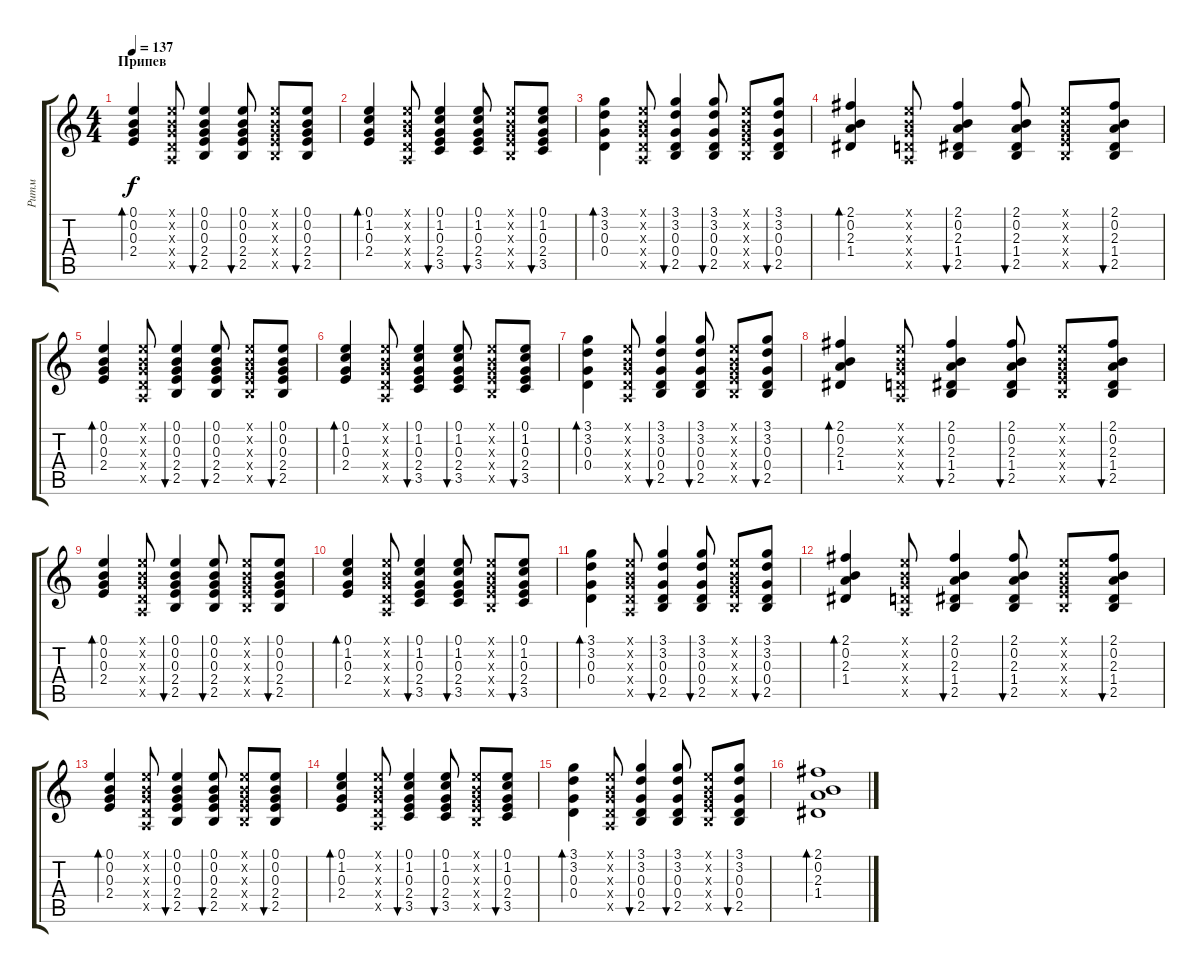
\track ("Ритм" "Ритм") {instrument acousticguitarsteel}
\staff {score tabs}
\tuning (E4 B3 G3 D3 A2 E2) {hide}
\ts (4 4)
\section ("" "Припев")
\tempo 137
\clef g2
\ks c
(0.1 0.2 0.3 2.4).4{bd 30 dy f} (0.1{x} 0.2{x} 0.3{x} 0.4{x} 0.5{x}).8 (0.1 0.2 0.3 2.4 2.5).4{bu 30} (0.1 0.2 0.3 2.4 2.5).8{bu 30} (0.1{x} 0.2{x} 0.3{x} 2.4{x} 2.5{x}).8 (0.1 0.2 0.3 2.4 2.5).8{bu 30} |
(0.1 1.2 0.3 2.4).4{bd 30} (0.1{x} 0.2{x} 0.3{x} 0.4{x} 0.5{x}).8 (0.1 1.2 0.3 2.4 3.5).4{bu 30} (0.1 1.2 0.3 2.4 3.5).8{bu 30} (0.1{x} 0.2{x} 0.3{x} 2.4{x} 2.5{x}).8 (0.1 1.2 0.3 2.4 3.5).8{bu 30} |
(3.1 3.2 0.3 0.4).4{bd 30} (0.1{x} 0.2{x} 0.3{x} 0.4{x} 0.5{x}).8 (3.1 3.2 0.3 0.4 2.5).4{bu 30} (3.1 3.2 0.3 0.4 2.5).8{bu 30} (0.1{x} 0.2{x} 0.3{x} 2.4{x} 2.5{x}).8 (3.1 3.2 0.3 0.4 2.5).8{bu 30} |
(2.1 0.2 2.3 1.4).4{bd 30} (0.1{x} 0.2{x} 0.3{x} 0.4{x} 0.5{x}).8 (2.1 0.2 2.3 1.4 2.5).4{bu 30} (2.1 0.2 2.3 1.4 2.5).8{bu 30} (0.1{x} 0.2{x} 0.3{x} 2.4{x} 2.5{x}).8 (2.1 0.2 2.3 1.4 2.5).8{bu 30} |
(0.1 0.2 0.3 2.4).4{bd 30} (0.1{x} 0.2{x} 0.3{x} 0.4{x} 0.5{x}).8 (0.1 0.2 0.3 2.4 2.5).4{bu 30} (0.1 0.2 0.3 2.4 2.5).8{bu 30} (0.1{x} 0.2{x} 0.3{x} 2.4{x} 2.5{x}).8 (0.1 0.2 0.3 2.4 2.5).8{bu 30} |
(0.1 1.2 0.3 2.4).4{bd 30} (0.1{x} 0.2{x} 0.3{x} 0.4{x} 0.5{x}).8 (0.1 1.2 0.3 2.4 3.5).4{bu 30} (0.1 1.2 0.3 2.4 3.5).8{bu 30} (0.1{x} 0.2{x} 0.3{x} 2.4{x} 2.5{x}).8 (0.1 1.2 0.3 2.4 3.5).8{bu 30} |
(3.1 3.2 0.3 0.4).4{bd 30} (0.1{x} 0.2{x} 0.3{x} 0.4{x} 0.5{x}).8 (3.1 3.2 0.3 0.4 2.5).4{bu 30} (3.1 3.2 0.3 0.4 2.5).8{bu 30} (0.1{x} 0.2{x} 0.3{x} 2.4{x} 2.5{x}).8 (3.1 3.2 0.3 0.4 2.5).8{bu 30} |
(2.1 0.2 2.3 1.4).4{bd 30} (0.1{x} 0.2{x} 0.3{x} 0.4{x} 0.5{x}).8 (2.1 0.2 2.3 1.4 2.5).4{bu 30} (2.1 0.2 2.3 1.4 2.5).8{bu 30} (0.1{x} 0.2{x} 0.3{x} 2.4{x} 2.5{x}).8 (2.1 0.2 2.3 1.4 2.5).8{bu 30} |
(0.1 0.2 0.3 2.4).4{bd 30} (0.1{x} 0.2{x} 0.3{x} 0.4{x} 0.5{x}).8 (0.1 0.2 0.3 2.4 2.5).4{bu 30} (0.1 0.2 0.3 2.4 2.5).8{bu 30} (0.1{x} 0.2{x} 0.3{x} 2.4{x} 2.5{x}).8 (0.1 0.2 0.3 2.4 2.5).8{bu 30} |
(0.1 1.2 0.3 2.4).4{bd 30} (0.1{x} 0.2{x} 0.3{x} 0.4{x} 0.5{x}).8 (0.1 1.2 0.3 2.4 3.5).4{bu 30} (0.1 1.2 0.3 2.4 3.5).8{bu 30} (0.1{x} 0.2{x} 0.3{x} 2.4{x} 2.5{x}).8 (0.1 1.2 0.3 2.4 3.5).8{bu 30} |
(3.1 3.2 0.3 0.4).4{bd 30} (0.1{x} 0.2{x} 0.3{x} 0.4{x} 0.5{x}).8 (3.1 3.2 0.3 0.4 2.5).4{bu 30} (3.1 3.2 0.3 0.4 2.5).8{bu 30} (0.1{x} 0.2{x} 0.3{x} 2.4{x} 2.5{x}).8 (3.1 3.2 0.3 0.4 2.5).8{bu 30} |
(2.1 0.2 2.3 1.4).4{bd 30} (0.1{x} 0.2{x} 0.3{x} 0.4{x} 0.5{x}).8 (2.1 0.2 2.3 1.4 2.5).4{bu 30} (2.1 0.2 2.3 1.4 2.5).8{bu 30} (0.1{x} 0.2{x} 0.3{x} 2.4{x} 2.5{x}).8 (2.1 0.2 2.3 1.4 2.5).8{bu 30} |
(0.1 0.2 0.3 2.4).4{bd 30} (0.1{x} 0.2{x} 0.3{x} 0.4{x} 0.5{x}).8 (0.1 0.2 0.3 2.4 2.5).4{bu 30} (0.1 0.2 0.3 2.4 2.5).8{bu 30} (0.1{x} 0.2{x} 0.3{x} 2.4{x} 2.5{x}).8 (0.1 0.2 0.3 2.4 2.5).8{bu 30} |
(0.1 1.2 0.3 2.4).4{bd 30} (0.1{x} 0.2{x} 0.3{x} 0.4{x} 0.5{x}).8 (0.1 1.2 0.3 2.4 3.5).4{bu 30} (0.1 1.2 0.3 2.4 3.5).8{bu 30} (0.1{x} 0.2{x} 0.3{x} 2.4{x} 2.5{x}).8 (0.1 1.2 0.3 2.4 3.5).8{bu 30} |
(3.1 3.2 0.3 0.4).4{bd 30} (0.1{x} 0.2{x} 0.3{x} 0.4{x} 0.5{x}).8 (3.1 3.2 0.3 0.4 2.5).4{bu 30} (3.1 3.2 0.3 0.4 2.5).8{bu 30} (0.1{x} 0.2{x} 0.3{x} 2.4{x} 2.5{x}).8 (3.1 3.2 0.3 0.4 2.5).8{bu 30} |
(2.1 0.2 2.3 1.4).1{bd 30}
